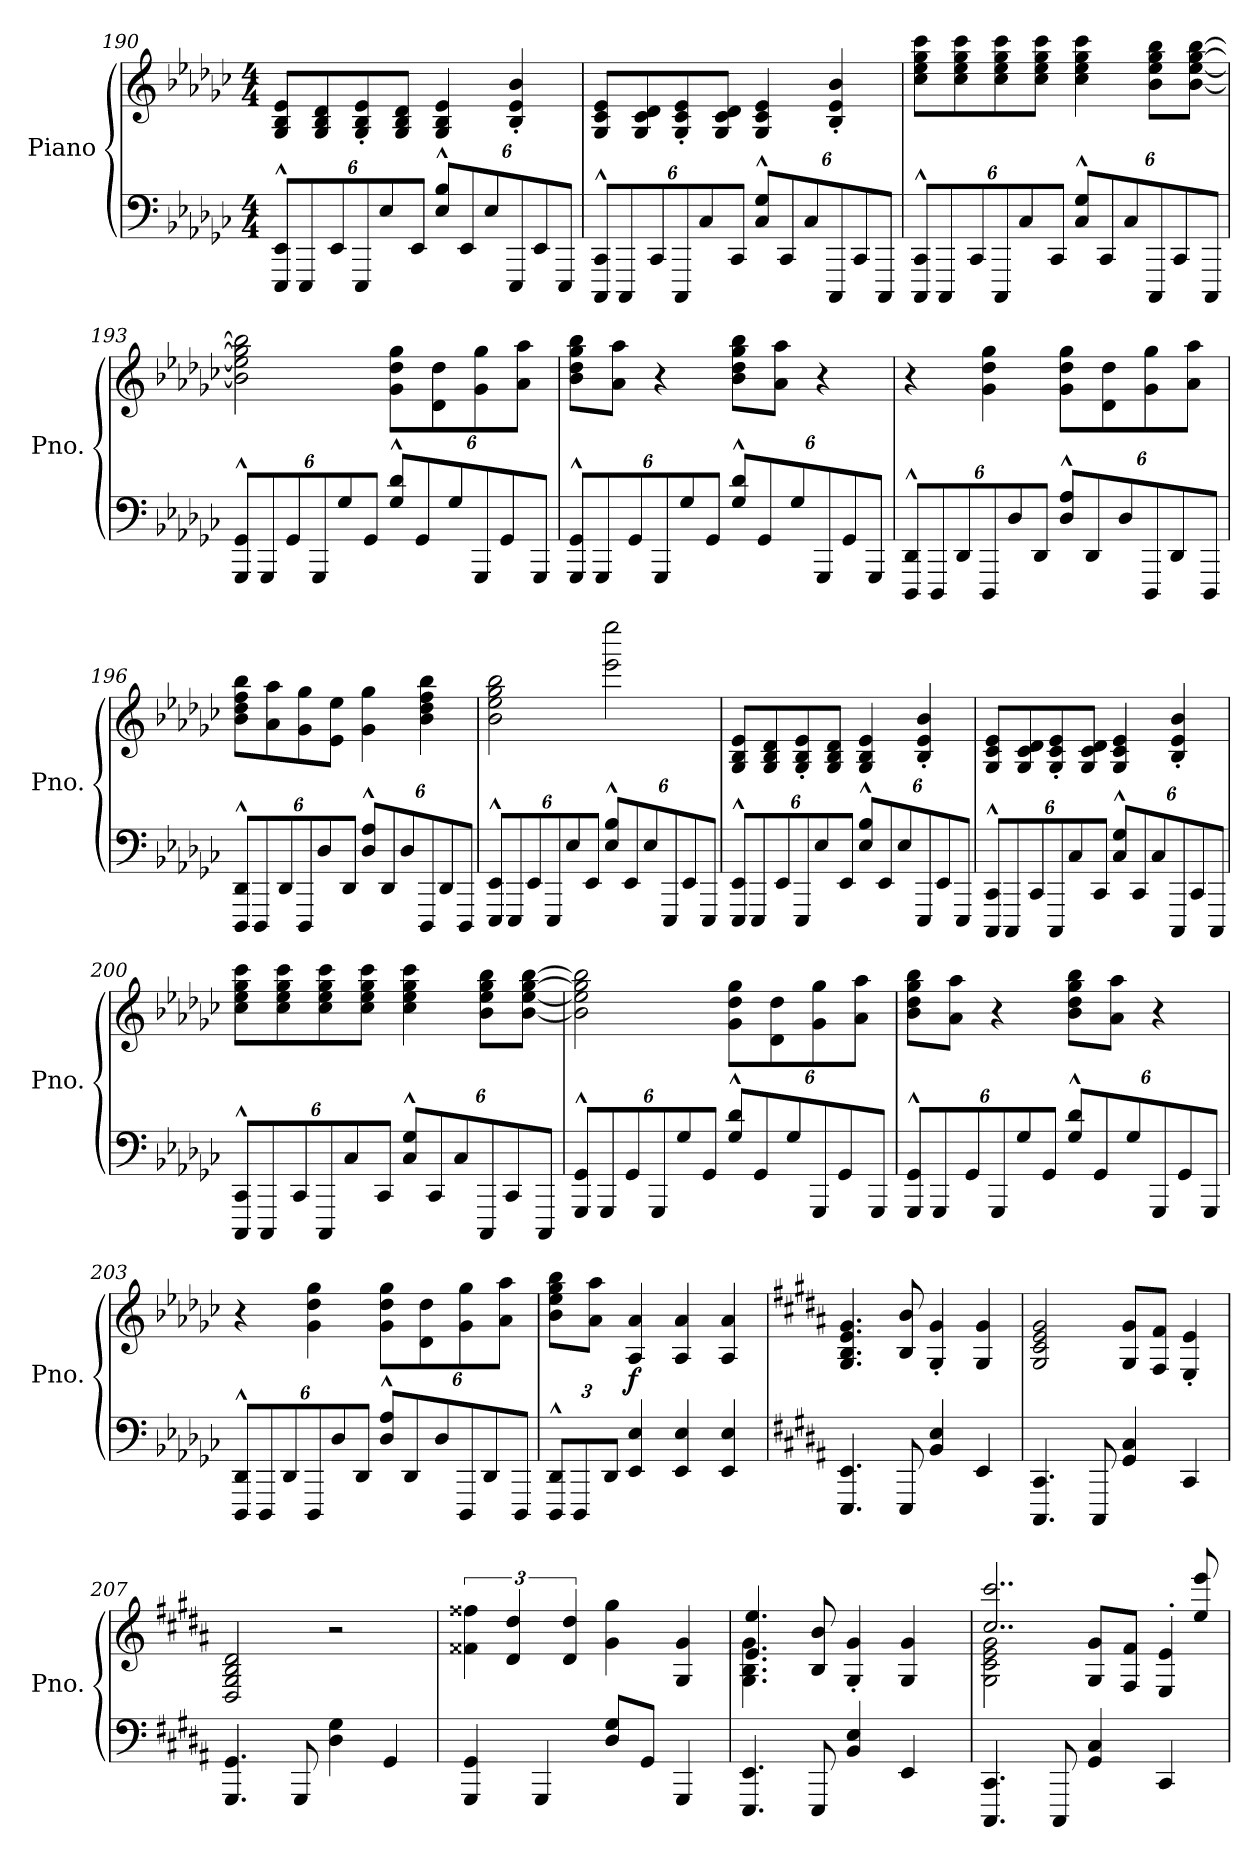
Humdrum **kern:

**kern	**kern	**dynam
*part1	*part1	*part1
*staff2	*staff1	*staff1/2
*I"Piano	*	*
*I'Pno.	*	*
*clefF4	*clefG2	*
*k[b-e-a-d-g-c-]	*k[b-e-a-d-g-c-]	*
*M4/4	*M4/4	*
*Xbrackettup	*	*
=190	=190	=190
12EEE-/^^ 12EE-/^^L	8G-/ 8B-/ 8e-/L	.
12EEE-/	.	.
.	8G-/ 8B-/ 8d-/	.
12EE-/	.	.
12EEE-/	8G-/' 8B-/' 8e-/'	.
12E-/	.	.
.	8G-/ 8B-/ 8d-/J	.
12EE-/J	.	.
12E-/^^ 12B-/^^L	4G-/ 4B-/ 4e-/	.
12EE-/	.	.
12E-/	.	.
12EEE-/	4B-/' 4e-/' 4b-/'	.
12EE-/	.	.
12EEE-/J	.	.
=191	=191	=191
12CCC-/^^ 12CC-/^^L	8G-/ 8c-/ 8e-/L	.
12CCC-/	.	.
.	8G-/ 8c-/ 8d-/	.
12CC-/	.	.
12CCC-/	8G-/' 8c-/' 8e-/'	.
12C-/	.	.
.	8G-/ 8c-/ 8d-/J	.
12CC-/J	.	.
12C-/^^ 12G-/^^L	4G-/ 4c-/ 4e-/	.
12CC-/	.	.
12C-/	.	.
12CCC-/	4B-/' 4e-/' 4b-/'	.
12CC-/	.	.
12CCC-/J	.	.
!!LO:LB:g=z
=192	=192	=192
12CCC-/^^ 12CC-/^^L	8cc-\ 8ee-\ 8gg-\ 8ccc-\L	.
12CCC-/	.	.
.	8cc-\ 8ee-\ 8gg-\ 8ccc-\	.
12CC-/	.	.
12CCC-/	8cc-\ 8ee-\ 8gg-\ 8ccc-\	.
12C-/	.	.
.	8cc-\ 8ee-\ 8gg-\ 8ccc-\J	.
12CC-/J	.	.
12C-/^^ 12G-/^^L	4cc-\ 4ee-\ 4gg-\ 4ccc-\	.
12CC-/	.	.
12C-/	.	.
12CCC-/	8b-\ 8ee-\ 8gg-\ 8bb-\L	.
12CC-/	.	.
.	[8b-\ [8ee-\ [8gg-\ [8bb-\J	.
12CCC-/J	.	.
=193	=193	=193
12GGG-/^^ 12GG-/^^L	2b-\] 2ee-\] 2gg-\] 2bb-\]	.
12GGG-/	.	.
12GG-/	.	.
12GGG-/	.	.
12G-/	.	.
12GG-/J	.	.
12G-/^^ 12d-/^^L	8g-\ 8dd-\ 8gg-\L	.
12GG-/	.	.
.	8d-\ 8dd-\	.
12G-/	.	.
12GGG-/	8g-\ 8gg-\	.
12GG-/	.	.
.	8a-\ 8aa-\J	.
12GGG-/J	.	.
=194	=194	=194
12GGG-/^^ 12GG-/^^L	8b-\ 8dd-\ 8gg-\ 8bb-\L	.
12GGG-/	.	.
.	8a-\ 8aa-\J	.
12GG-/	.	.
12GGG-/	4r	.
12G-/	.	.
12GG-/J	.	.
12G-/^^ 12d-/^^L	8b-\ 8dd-\ 8gg-\ 8bb-\L	.
12GG-/	.	.
.	8a-\ 8aa-\J	.
12G-/	.	.
12GGG-/	4r	.
12GG-/	.	.
12GGG-/J	.	.
!!LO:LB:g=z
=195	=195	=195
12DDD-/^^ 12DD-/^^L	4r	.
12DDD-/	.	.
12DD-/	.	.
12DDD-/	4g-\ 4dd-\ 4gg-\	.
12D-/	.	.
12DD-/J	.	.
12D-/^^ 12A-/^^L	8g-\ 8dd-\ 8gg-\L	.
12DD-/	.	.
.	8d-\ 8dd-\	.
12D-/	.	.
12DDD-/	8g-\ 8gg-\	.
12DD-/	.	.
.	8a-\ 8aa-\J	.
12DDD-/J	.	.
=196	=196	=196
12DDD-/^^ 12DD-/^^L	8b-\ 8dd-\ 8ff\ 8bb-\L	.
12DDD-/	.	.
.	8a-\ 8aa-\	.
12DD-/	.	.
12DDD-/	8g-\ 8gg-\	.
12D-/	.	.
.	8e-\ 8ee-\J	.
12DD-/J	.	.
12D-/^^ 12A-/^^L	4g-\ 4gg-\	.
12DD-/	.	.
12D-/	.	.
12DDD-/	4b-\ 4dd-\ 4ff\ 4bb-\	.
12DD-/	.	.
12DDD-/J	.	.
=197	=197	=197
12EEE-/^^ 12EE-/^^L	2b-\ 2ee-\ 2gg-\ 2bb-\	.
12EEE-/	.	.
12EE-/	.	.
12EEE-/	.	.
12E-/	.	.
12EE-/J	.	.
12E-/^^ 12B-/^^L	2eee-\ 2eeee-\	.
12EE-/	.	.
12E-/	.	.
12EEE-/	.	.
12EE-/	.	.
12EEE-/J	.	.
!!LO:LB:g=z
=198	=198	=198
12EEE-/^^ 12EE-/^^L	8G-/ 8B-/ 8e-/L	.
12EEE-/	.	.
.	8G-/ 8B-/ 8d-/	.
12EE-/	.	.
12EEE-/	8G-/' 8B-/' 8e-/'	.
12E-/	.	.
.	8G-/ 8B-/ 8d-/J	.
12EE-/J	.	.
12E-/^^ 12B-/^^L	4G-/ 4B-/ 4e-/	.
12EE-/	.	.
12E-/	.	.
12EEE-/	4B-/' 4e-/' 4b-/'	.
12EE-/	.	.
12EEE-/J	.	.
=199	=199	=199
12CCC-/^^ 12CC-/^^L	8G-/ 8c-/ 8e-/L	.
12CCC-/	.	.
.	8G-/ 8c-/ 8d-/	.
12CC-/	.	.
12CCC-/	8G-/' 8c-/' 8e-/'	.
12C-/	.	.
.	8G-/ 8c-/ 8d-/J	.
12CC-/J	.	.
12C-/^^ 12G-/^^L	4G-/ 4c-/ 4e-/	.
12CC-/	.	.
12C-/	.	.
12CCC-/	4B-/' 4e-/' 4b-/'	.
12CC-/	.	.
12CCC-/J	.	.
!!LO:PB:g=z
=200	=200	=200
12CCC-/^^ 12CC-/^^L	8cc-\ 8ee-\ 8gg-\ 8ccc-\L	.
12CCC-/	.	.
.	8cc-\ 8ee-\ 8gg-\ 8ccc-\	.
12CC-/	.	.
12CCC-/	8cc-\ 8ee-\ 8gg-\ 8ccc-\	.
12C-/	.	.
.	8cc-\ 8ee-\ 8gg-\ 8ccc-\J	.
12CC-/J	.	.
12C-/^^ 12G-/^^L	4cc-\ 4ee-\ 4gg-\ 4ccc-\	.
12CC-/	.	.
12C-/	.	.
12CCC-/	8b-\ 8ee-\ 8gg-\ 8bb-\L	.
12CC-/	.	.
.	[8b-\ [8ee-\ [8gg-\ [8bb-\J	.
12CCC-/J	.	.
=201	=201	=201
12GGG-/^^ 12GG-/^^L	2b-\] 2ee-\] 2gg-\] 2bb-\]	.
12GGG-/	.	.
12GG-/	.	.
12GGG-/	.	.
12G-/	.	.
12GG-/J	.	.
12G-/^^ 12d-/^^L	8g-\ 8dd-\ 8gg-\L	.
12GG-/	.	.
.	8d-\ 8dd-\	.
12G-/	.	.
12GGG-/	8g-\ 8gg-\	.
12GG-/	.	.
.	8a-\ 8aa-\J	.
12GGG-/J	.	.
=202	=202	=202
12GGG-/^^ 12GG-/^^L	8b-\ 8dd-\ 8gg-\ 8bb-\L	.
12GGG-/	.	.
.	8a-\ 8aa-\J	.
12GG-/	.	.
12GGG-/	4r	.
12G-/	.	.
12GG-/J	.	.
12G-/^^ 12d-/^^L	8b-\ 8dd-\ 8gg-\ 8bb-\L	.
12GG-/	.	.
.	8a-\ 8aa-\J	.
12G-/	.	.
12GGG-/	4r	.
12GG-/	.	.
12GGG-/J	.	.
!!LO:LB:g=z
=203	=203	=203
12DDD-/^^ 12DD-/^^L	4r	.
12DDD-/	.	.
12DD-/	.	.
12DDD-/	4g-\ 4dd-\ 4gg-\	.
12D-/	.	.
12DD-/J	.	.
12D-/^^ 12A-/^^L	8g-\ 8dd-\ 8gg-\L	.
12DD-/	.	.
.	8d-\ 8dd-\	.
12D-/	.	.
12DDD-/	8g-\ 8gg-\	.
12DD-/	.	.
.	8a-\ 8aa-\J	.
12DDD-/J	.	.
=204	=204	=204
*	*MM170	*
12DDD-/^^ 12DD-/^^L	8b-\ 8ee-\ 8gg-\ 8bb-\L	.
12DDD-/	.	.
.	8a-\ 8aa-\J	.
12DD-/J	.	.
*	*MM175	*
!	!	!LO:DY:b
4EE-/ 4E-/	4A-/ 4a-/	f
4EE-/ 4E-/	4A-/ 4a-/	.
4EE-/ 4E-/	4A-/ 4a-/	.
=205	=205	=205
*k[f#c#g#d#a#]	*k[f#c#g#d#a#]	*
4.EEE/ 4.EE/	4.G#/ 4.B/ 4.e/ 4.g#/	.
8EEE/	8B/ 8b/	.
4BB/ 4E/	4G#/' 4g#/'	.
4EE/	4G#/ 4g#/	.
=206	=206	=206
4.CCC#/ 4.CC#/	2G#/ 2c#/ 2e/ 2g#/	.
8CCC#/	.	.
4GG#/ 4C#/	8G#/ 8g#/L	.
.	8F#/ 8f#/J	.
4CC#/	4E/' 4e/'	.
!!LO:LB:g=z
=207	=207	=207
4.GGG#/ 4.GG#/	2D#/ 2G#/ 2B/ 2d#/	.
8GGG#/	.	.
4D#\ 4G#\	2r	.
4GG#/	.	.
=208	=208	=208
4GGG#/ 4GG#/	6f##X\ 6ff##X\	.
.	6d#/ 6dd#/	.
4GGG#/	.	.
.	6d#/ 6dd#/	.
8D#/ 8G#/L	4g#\ 4gg#\	.
8GG#/J	.	.
4GGG#/	4G#/ 4g#/	.
=209	=209	=209
*	*^	*
4.EEE/ 4.EE/	4.G#\ 4.B\ 4.g#\	4.e/ 4.ee/	.
8EEE/	8B/ 8b/	2ryy	.
4BB/ 4E/	4G#/' 4g#/'	.	.
4EE/	4G#/ 4g#/	.	.
.	.	8ryy	.
=210	=210	=210	=210
4.CCC#/ 4.CC#/	2G#\ 2c#\ 2e\ 2g#\	2..cc#/ 2..ccc#/	.
8CCC#/	.	.	.
4GG#/ 4C#/	8G#/ 8g#/L	.	.
.	8F#/ 8f#/J	.	.
4CC#/	4E/' 4e/'	.	.
.	.	8ee/ 8eee/	.
*	*v	*v	*
=	=	=
*-	*-	*-
